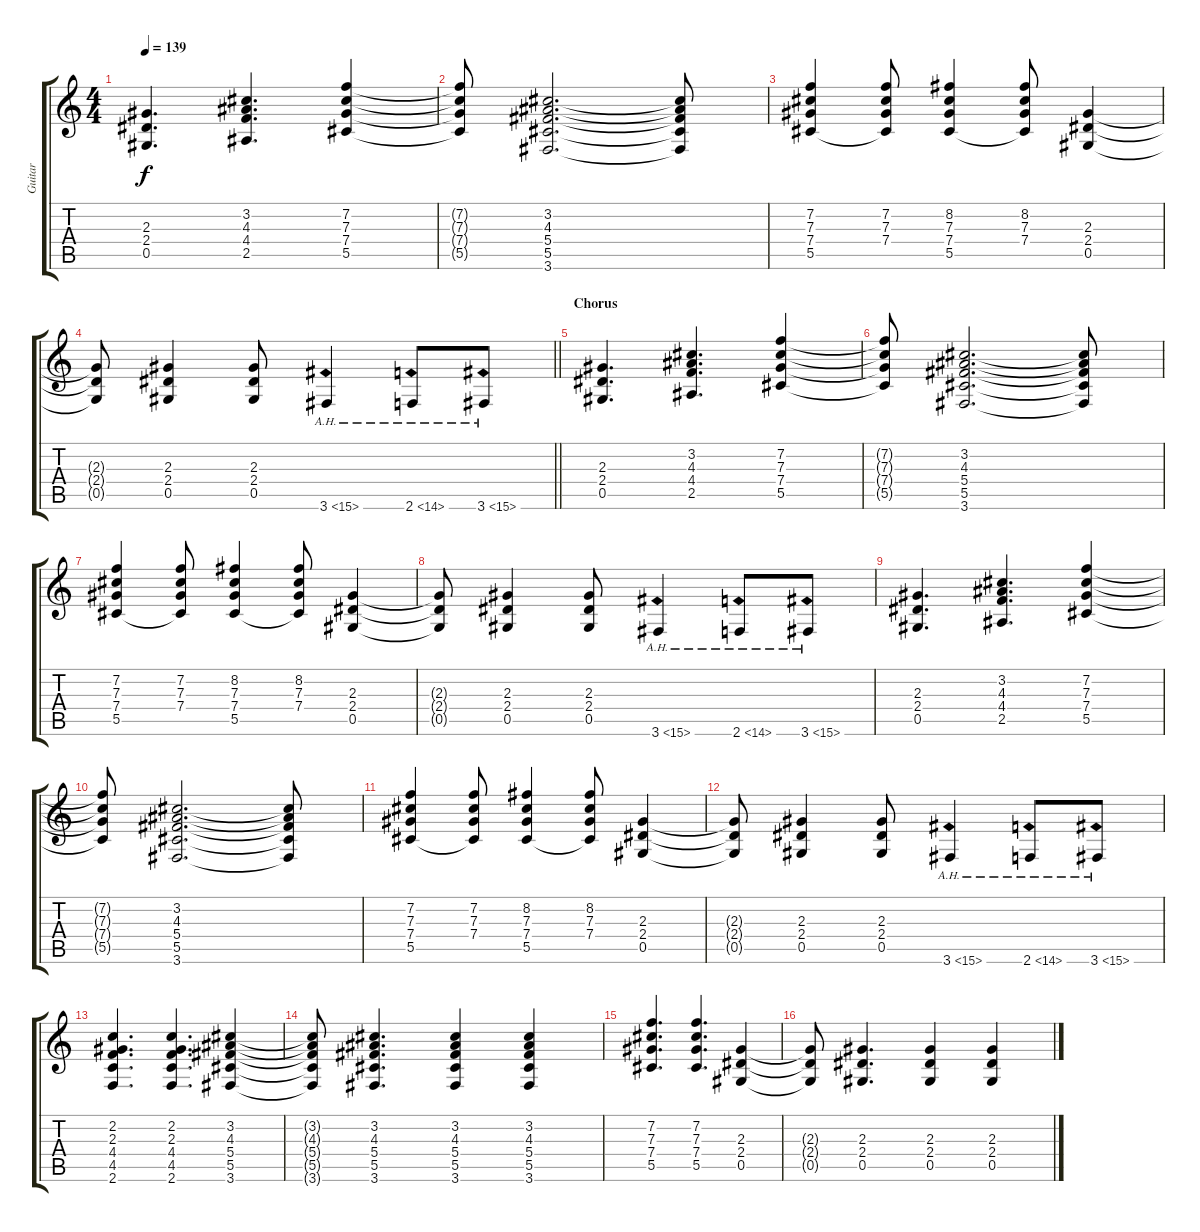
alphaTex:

\track ("Guitar" "Guitar") {instrument distortionguitar}
\staff {score tabs}
\tuning (Eb4 Bb3 Gb3 Db3 Ab2 Eb2) {hide}
\ts (4 4)
\tempo 139
\clef g2
\ks c
(2.3 2.4 0.5).4{d dy f} (3.2 4.3 4.4 2.5).4{d} (7.2 7.3 7.4 5.5).4 |
(7.2{t} 7.3{t} 7.4{t} 5.5{t}).8 (3.2 4.3 5.4 5.5 3.6).2{d} (3.2{t} 4.3{t} 5.4{t} 5.5{t} 3.6{t}).8 |
(7.2 7.3 7.4 5.5).4 (7.2 7.3 7.4 5.5{t}).8 (8.2 7.3 7.4 5.5).4 (8.2 7.3 7.4 5.5{t}).8 (2.3 2.4 0.5).4 |
\barLineRight lightlight
(2.3{t} 2.4{t} 0.5{t}).8 (2.3 2.4 0.5).4 (2.3 2.4 0.5).8 3.6{ah 12}.4 2.6{ah 12}.8 3.6{ah 12}.8 |
\section ("" "Chorus")
(2.3 2.4 0.5).4{d} (3.2 4.3 4.4 2.5).4{d} (7.2 7.3 7.4 5.5).4 |
(7.2{t} 7.3{t} 7.4{t} 5.5{t}).8 (3.2 4.3 5.4 5.5 3.6).2{d} (3.2{t} 4.3{t} 5.4{t} 5.5{t} 3.6{t}).8 |
(7.2 7.3 7.4 5.5).4 (7.2 7.3 7.4 5.5{t}).8 (8.2 7.3 7.4 5.5).4 (8.2 7.3 7.4 5.5{t}).8 (2.3 2.4 0.5).4 |
(2.3{t} 2.4{t} 0.5{t}).8 (2.3 2.4 0.5).4 (2.3 2.4 0.5).8 3.6{ah 12}.4 2.6{ah 12}.8 3.6{ah 12}.8 |
(2.3 2.4 0.5).4{d} (3.2 4.3 4.4 2.5).4{d} (7.2 7.3 7.4 5.5).4 |
(7.2{t} 7.3{t} 7.4{t} 5.5{t}).8 (3.2 4.3 5.4 5.5 3.6).2{d} (3.2{t} 4.3{t} 5.4{t} 5.5{t} 3.6{t}).8 |
(7.2 7.3 7.4 5.5).4 (7.2 7.3 7.4 5.5{t}).8 (8.2 7.3 7.4 5.5).4 (8.2 7.3 7.4 5.5{t}).8 (2.3 2.4 0.5).4 |
(2.3{t} 2.4{t} 0.5{t}).8 (2.3 2.4 0.5).4 (2.3 2.4 0.5).8 3.6{ah 12}.4 2.6{ah 12}.8 3.6{ah 12}.8 |
(2.2 2.3 4.4 4.5 2.6).4{d} (2.2 2.3 4.4 4.5 2.6).4{d} (3.2 4.3 5.4 5.5 3.6).4 |
(3.2{t} 4.3{t} 5.4{t} 5.5{t} 3.6{t}).8 (3.2 4.3 5.4 5.5 3.6).4{d} (3.2 4.3 5.4 5.5 3.6).4 (3.2 4.3 5.4 5.5 3.6).4 |
(7.2 7.3 7.4 5.5).4{d} (7.2 7.3 7.4 5.5).4{d} (2.3 2.4 0.5).4 |
(2.3{t} 2.4{t} 0.5{t}).8 (2.3 2.4 0.5).4{d} (2.3 2.4 0.5).4 (2.3 2.4 0.5).4
